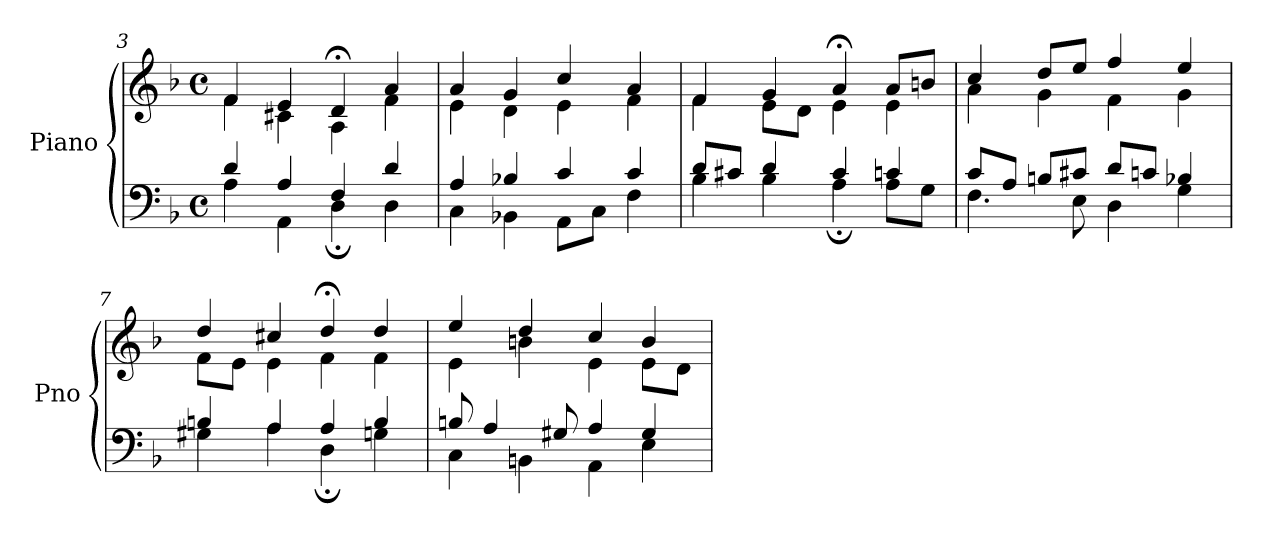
**kern	**kern
*part1	*part1
*staff2	*staff1
*I"Piano	*
*I'Pno	*
*clefF4	*clefG2
*k[b-]	*k[b-]
*M4/4	*M4/4
*met(c)	*met(c)
=3	=3
*^	*^
4d/	4A\	4f/	4f\
4A/	4AA\	4e/	4c#X\
4F/	4D;\	4d;</	4A\
4d/	4D\	4a/	4f\
=4	=4	=4	=4
4A/	4C\	4a/	4e\
4B-X/	4BB-X\	4g/	4d\
4c/	8AA\L	4cc/	4e\
.	8C\J	.	.
4c/	4F\	4a/	4f\
=5	=5	=5	=5
8d/L	4B-\	4f/	4f\
8c#X/J	.	.	.
4d/	4B-\	4g/	8e\L
.	.	.	8d\J
4c#/	4A;\	4a;</	4e\
4cn/	8A\L	8a/L	4e\
.	8G\J	8bn/J	.
=6	=6	=6	=6
8c/L	4.F\	4cc/	4a\
8A/J	.	.	.
8Bn/L	.	8dd/L	4g\
8c#X/J	8E\	8ee/J	.
8d/L	4D\	4ff/	4f\
8cn/J	.	.	.
4B-X/	4G\	4ee/	4g\
=7	=7	=7	=7
4Bn/	4G#X\	4dd/	8f\L
.	.	.	8e\J
4A/	4A\	4cc#X/	4e\
4A/	4D;\	4dd;</	4f\
4B/	4Gn\	4dd/	4f\
=8	=8	=8	=8
8Bn/	4C\	4ee/	4e\
4A/	.	.	.
.	4BBn\	4dd/	4bn\
8G#X/	.	.	.
4A/	4AA\	4cc/	4e\
4G#/	4E\	4b/	8e\L
.	.	.	8d\J
*v	*v	*	*
*	*v	*v
=	=
*-	*-
